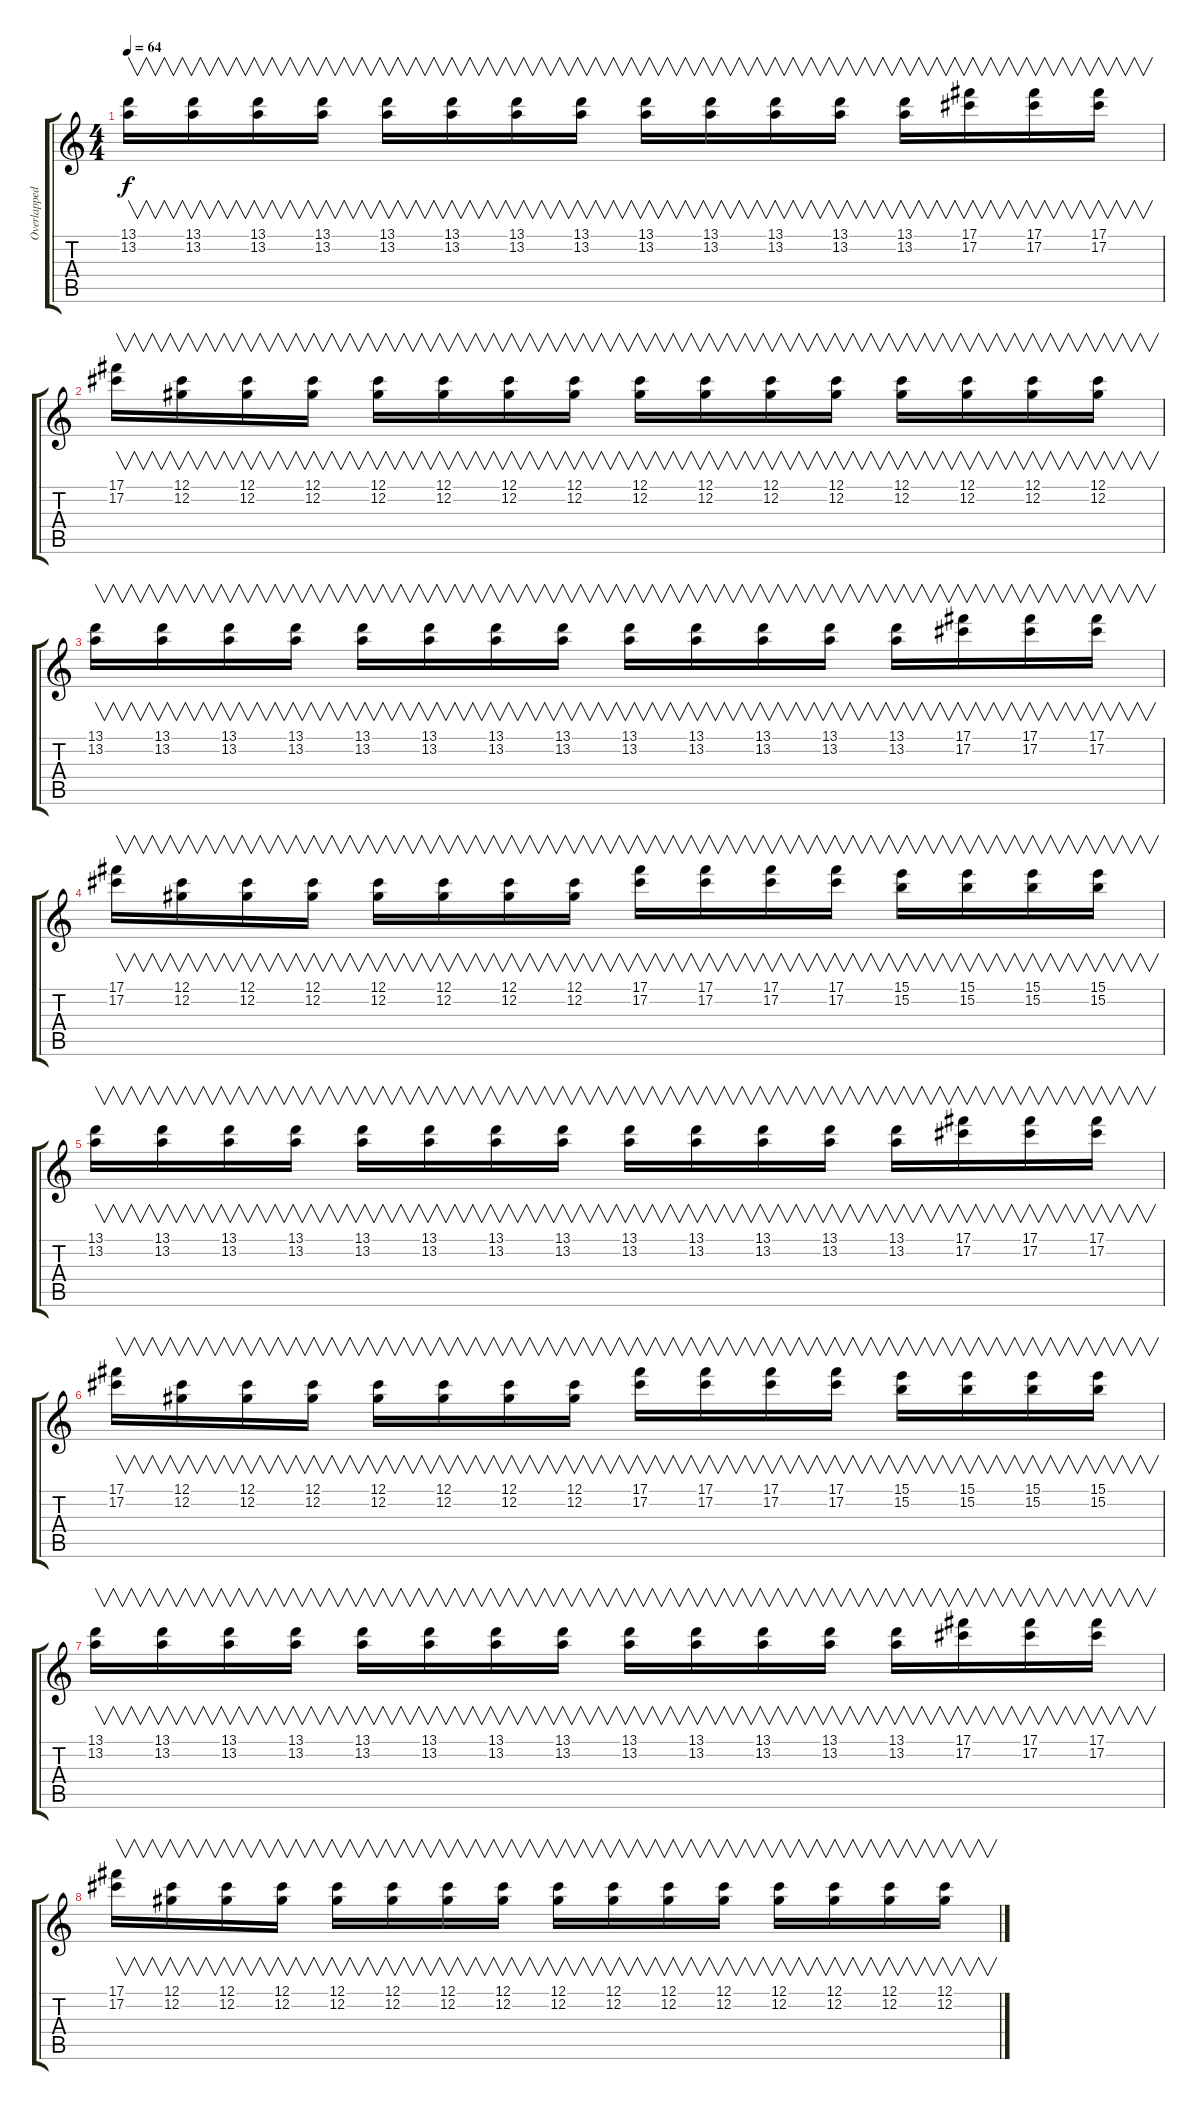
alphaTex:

\track ("Overlapped Guitar [Mick]" "Overlapped") {instrument distortionguitar}
\staff {score tabs}
\tuning (Db4 Ab3 E3 B2 Gb2 B1) {hide}
\ts (4 4)
\tempo 64
\clef g2
\ks c
(13.1 13.2).16{v dy f} (13.1 13.2).16{v} (13.1 13.2).16{v} (13.1 13.2).16{v} (13.1 13.2).16{v} (13.1 13.2).16{v} (13.1 13.2).16{v} (13.1 13.2).16{v} (13.1 13.2).16{v} (13.1 13.2).16{v} (13.1 13.2).16{v} (13.1 13.2).16{v} (13.1 13.2).16{v} (17.1 17.2).16{v} (17.1 17.2).16{v} (17.1 17.2).16{v} |
(17.1 17.2).16{v} (12.1 12.2).16{v} (12.1 12.2).16{v} (12.1 12.2).16{v} (12.1 12.2).16{v} (12.1 12.2).16{v} (12.1 12.2).16{v} (12.1 12.2).16{v} (12.1 12.2).16{v} (12.1 12.2).16{v} (12.1 12.2).16{v} (12.1 12.2).16{v} (12.1 12.2).16{v} (12.1 12.2).16{v} (12.1 12.2).16{v} (12.1 12.2).16{v} |
(13.1 13.2).16{v} (13.1 13.2).16{v} (13.1 13.2).16{v} (13.1 13.2).16{v} (13.1 13.2).16{v} (13.1 13.2).16{v} (13.1 13.2).16{v} (13.1 13.2).16{v} (13.1 13.2).16{v} (13.1 13.2).16{v} (13.1 13.2).16{v} (13.1 13.2).16{v} (13.1 13.2).16{v} (17.1 17.2).16{v} (17.1 17.2).16{v} (17.1 17.2).16{v} |
(17.1 17.2).16{v} (12.1 12.2).16{v} (12.1 12.2).16{v} (12.1 12.2).16{v} (12.1 12.2).16{v} (12.1 12.2).16{v} (12.1 12.2).16{v} (12.1 12.2).16{v} (17.1 17.2).16{v} (17.1 17.2).16{v} (17.1 17.2).16{v} (17.1 17.2).16{v} (15.1 15.2).16{v} (15.1 15.2).16{v} (15.1 15.2).16{v} (15.1 15.2).16{v} |
(13.1 13.2).16{v} (13.1 13.2).16{v} (13.1 13.2).16{v} (13.1 13.2).16{v} (13.1 13.2).16{v} (13.1 13.2).16{v} (13.1 13.2).16{v} (13.1 13.2).16{v} (13.1 13.2).16{v} (13.1 13.2).16{v} (13.1 13.2).16{v} (13.1 13.2).16{v} (13.1 13.2).16{v} (17.1 17.2).16{v} (17.1 17.2).16{v} (17.1 17.2).16{v} |
(17.1 17.2).16{v} (12.1 12.2).16{v} (12.1 12.2).16{v} (12.1 12.2).16{v} (12.1 12.2).16{v} (12.1 12.2).16{v} (12.1 12.2).16{v} (12.1 12.2).16{v} (17.1 17.2).16{v} (17.1 17.2).16{v} (17.1 17.2).16{v} (17.1 17.2).16{v} (15.1 15.2).16{v} (15.1 15.2).16{v} (15.1 15.2).16{v} (15.1 15.2).16{v} |
(13.1 13.2).16{v} (13.1 13.2).16{v} (13.1 13.2).16{v} (13.1 13.2).16{v} (13.1 13.2).16{v} (13.1 13.2).16{v} (13.1 13.2).16{v} (13.1 13.2).16{v} (13.1 13.2).16{v} (13.1 13.2).16{v} (13.1 13.2).16{v} (13.1 13.2).16{v} (13.1 13.2).16{v} (17.1 17.2).16{v} (17.1 17.2).16{v} (17.1 17.2).16{v} |
(17.1 17.2).16{v} (12.1 12.2).16{v} (12.1 12.2).16{v} (12.1 12.2).16{v} (12.1 12.2).16{v} (12.1 12.2).16{v} (12.1 12.2).16{v} (12.1 12.2).16{v} (12.1 12.2).16{v} (12.1 12.2).16{v} (12.1 12.2).16{v} (12.1 12.2).16{v} (12.1 12.2).16{v} (12.1 12.2).16{v} (12.1 12.2).16{v} (12.1 12.2).16{v}
